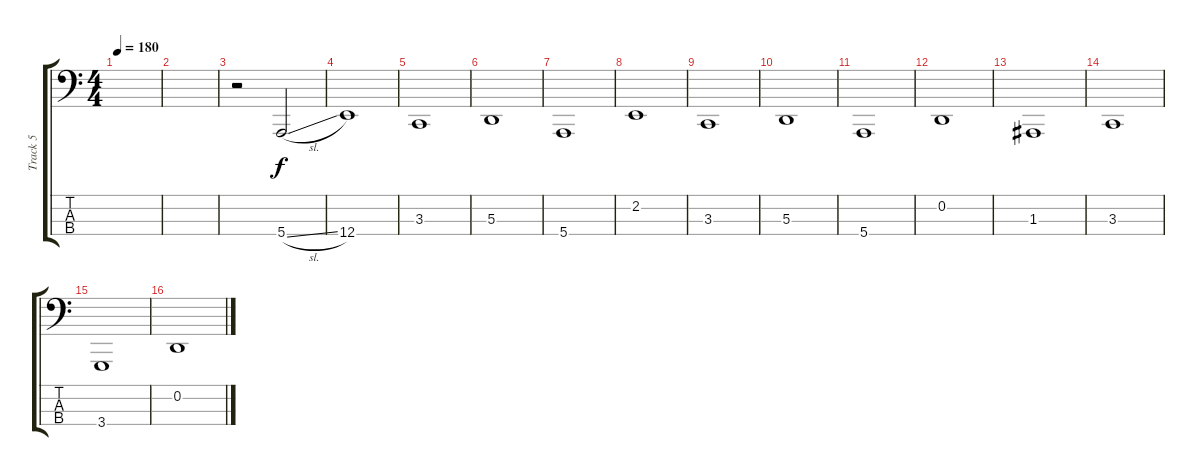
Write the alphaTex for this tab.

\track ("Track 5" "Track 5") {instrument lead1square}
\staff {score tabs}
\tuning (G2 D2 A1 E1) {hide}
\ts (4 4)
\tempo 180
\clef f4
\ks c
|
|
r.2 5.4{sl}.2 |
12.4.1 |
3.3.1 |
5.3.1 |
5.4.1 |
2.2.1 |
3.3.1 |
5.3.1 |
5.4.1 |
0.2.1 |
1.3.1 |
3.3.1 |
3.4.1 |
0.2.1
